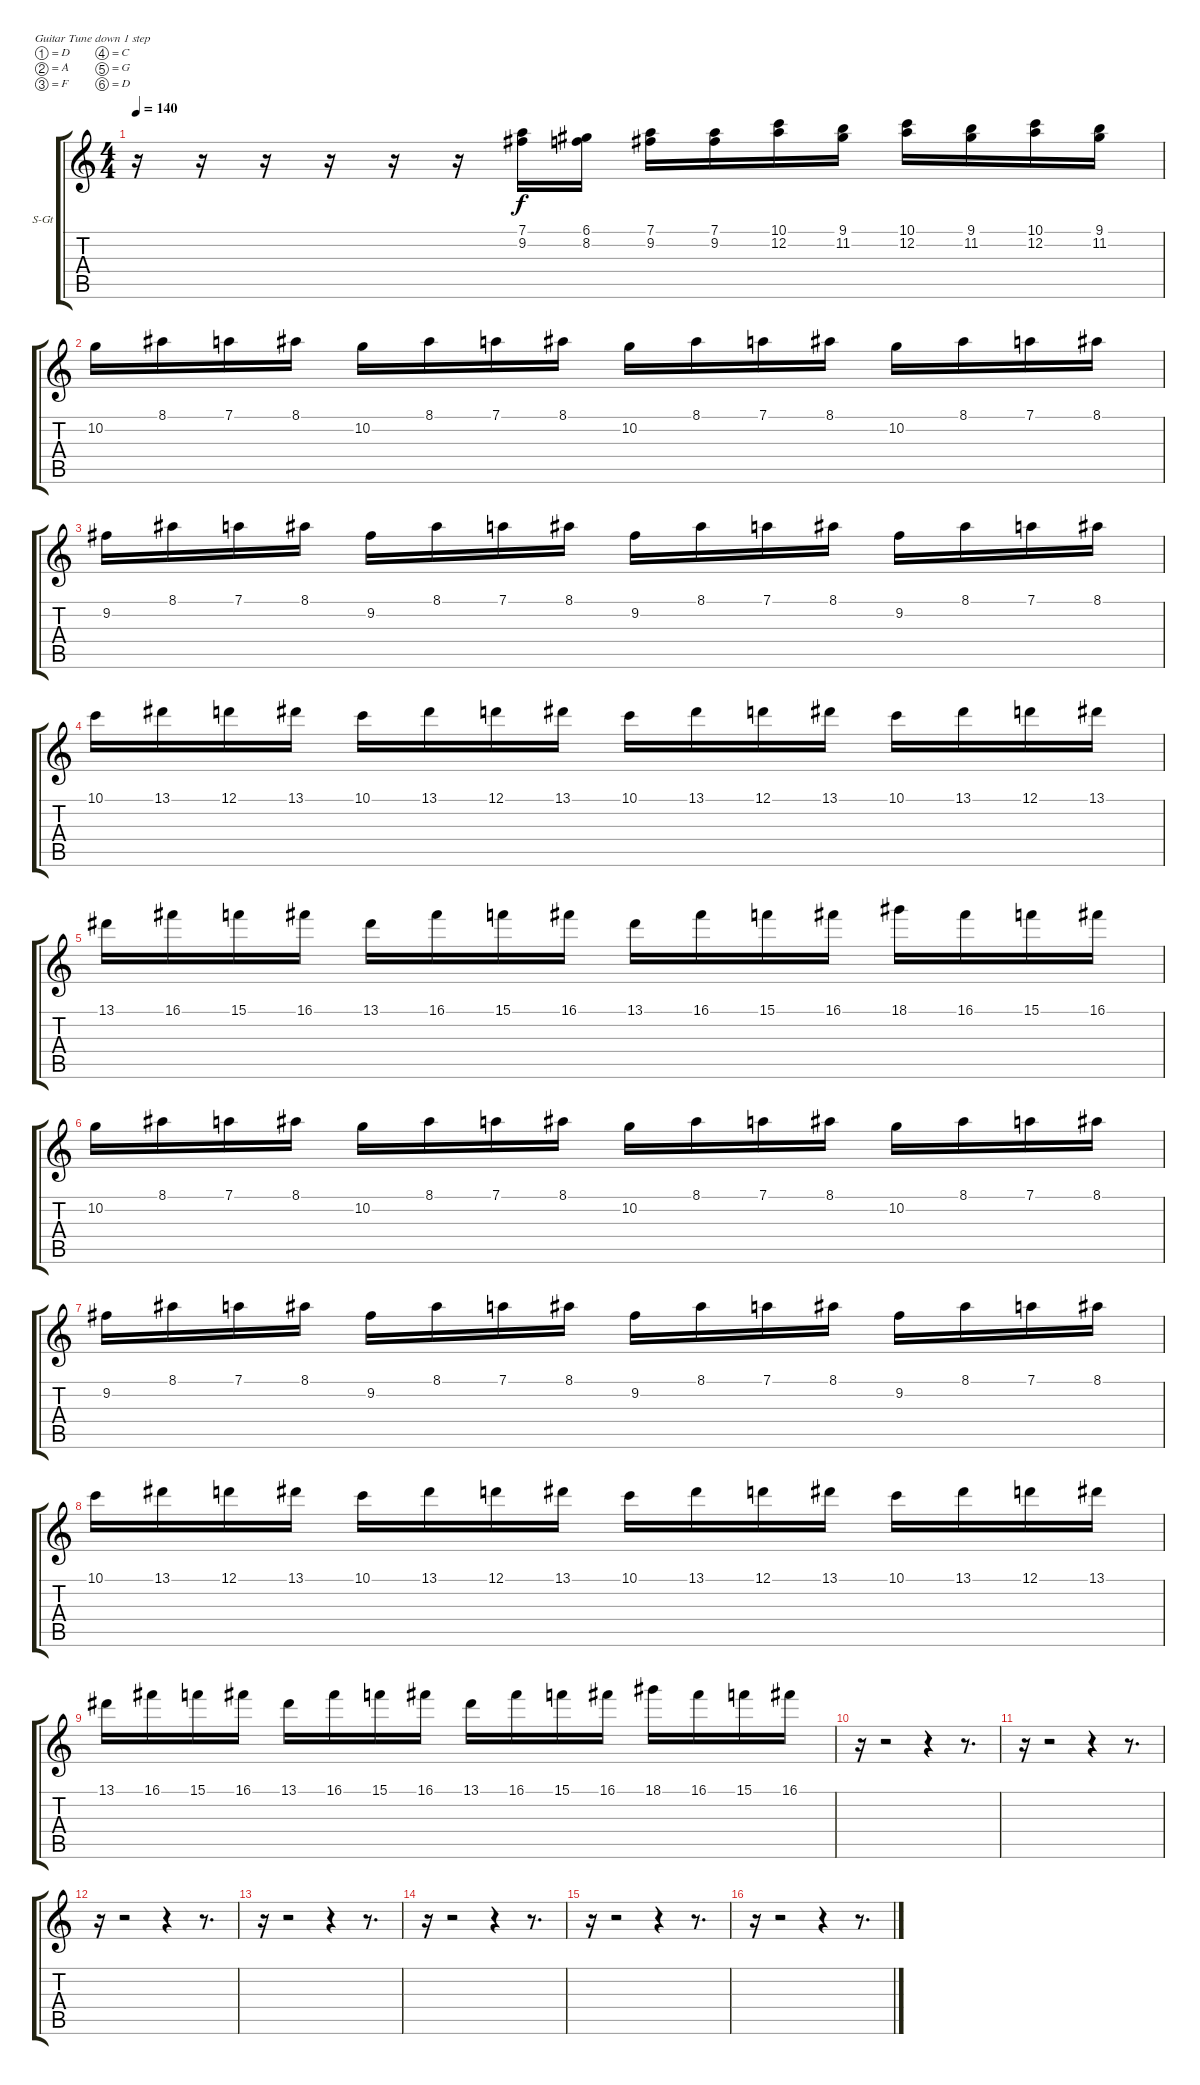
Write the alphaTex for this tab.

\bracketExtendMode groupsimilarinstruments
\firstSystemTrackNameOrientation horizontal
\otherSystemsTrackNameOrientation horizontal
\track ("Martin - Keyboard1" "S-Gt") {instrument churchorgan}
\staff {score tabs}
\tuning (D4 A3 F3 C3 G2 D2)
\displaytranspose 12
\ts (4 4)
\tempo 140
\clef g2
\ks c
r.16{dy f instrument churchorgan} r.16 r.16 r.16 r.16 r.16 (7.1 9.2).16 (6.1 8.2).16 (7.1 9.2).16 (7.1 9.2).16 (10.1 12.2).16 (9.1 11.2).16 (10.1 12.2).16 (9.1 11.2).16 (10.1 12.2).16 (9.1 11.2).16 |
10.2.16 8.1.16 7.1.16 8.1.16 10.2.16 8.1.16 7.1.16 8.1.16 10.2.16 8.1.16 7.1.16 8.1.16 10.2.16 8.1.16 7.1.16 8.1.16 |
9.2.16 8.1.16 7.1.16 8.1.16 9.2.16 8.1.16 7.1.16 8.1.16 9.2.16 8.1.16 7.1.16 8.1.16 9.2.16 8.1.16 7.1.16 8.1.16 |
10.1.16 13.1.16 12.1.16 13.1.16 10.1.16 13.1.16 12.1.16 13.1.16 10.1.16 13.1.16 12.1.16 13.1.16 10.1.16 13.1.16 12.1.16 13.1.16 |
13.1.16 16.1.16 15.1.16 16.1.16 13.1.16 16.1.16 15.1.16 16.1.16 13.1.16 16.1.16 15.1.16 16.1.16 18.1.16 16.1.16 15.1.16 16.1.16 |
10.2.16 8.1.16 7.1.16 8.1.16 10.2.16 8.1.16 7.1.16 8.1.16 10.2.16 8.1.16 7.1.16 8.1.16 10.2.16 8.1.16 7.1.16 8.1.16 |
9.2.16 8.1.16 7.1.16 8.1.16 9.2.16 8.1.16 7.1.16 8.1.16 9.2.16 8.1.16 7.1.16 8.1.16 9.2.16 8.1.16 7.1.16 8.1.16 |
10.1.16 13.1.16 12.1.16 13.1.16 10.1.16 13.1.16 12.1.16 13.1.16 10.1.16 13.1.16 12.1.16 13.1.16 10.1.16 13.1.16 12.1.16 13.1.16 |
13.1.16 16.1.16 15.1.16 16.1.16 13.1.16 16.1.16 15.1.16 16.1.16 13.1.16 16.1.16 15.1.16 16.1.16 18.1.16 16.1.16 15.1.16 16.1.16 |
r.16 r.2 r.4 r.8{d} |
r.16 r.2 r.4 r.8{d} |
r.16 r.2 r.4 r.8{d} |
r.16 r.2 r.4 r.8{d} |
r.16 r.2 r.4 r.8{d} |
r.16 r.2 r.4 r.8{d} |
r.16 r.2 r.4 r.8{d}
